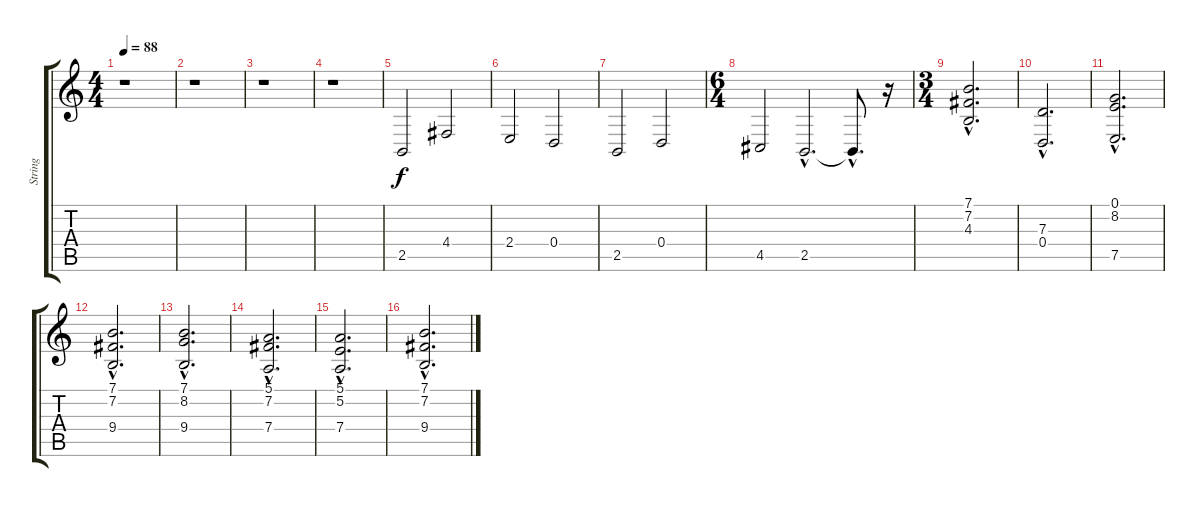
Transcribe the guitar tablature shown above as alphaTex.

\track ("String" "String") {instrument stringensemble1}
\staff {score tabs}
\tuning (E4 B3 G3 D3 A2 E2) {hide}
\ts (4 4)
\tempo 88
\clef g2
\ks c
r.1{dy f} |
r.1 |
r.1 |
r.1 |
2.5.2 4.4.2 |
2.4.2 0.4.2 |
2.5.2 0.4.2 |
\ts (6 4)
4.5.2 2.5{hac}.2{d} 2.5{hac t}.8{d} r.16 |
\ts (3 4)
(7.1{hac} 7.2 4.3{hac}).2{d} |
(7.3{hac} 0.4{hac}).2{d} |
(0.1{hac} 8.2{hac} 7.5{hac}).2{d} |
(7.1{hac} 7.2{hac} 9.4{hac}).2{d} |
(7.1{hac} 8.2{hac} 9.4{hac}).2{d} |
(5.1{hac} 7.2{hac} 7.4{hac}).2{d} |
(5.1{hac} 5.2{hac} 7.4{hac}).2{d} |
(7.1{hac} 7.2{hac} 9.4{hac}).2{d}
